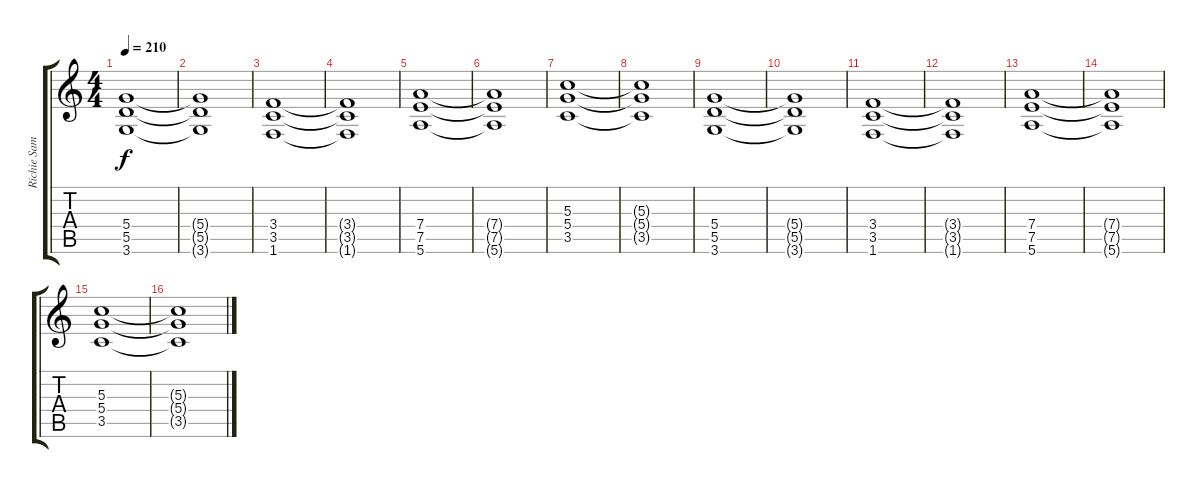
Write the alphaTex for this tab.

\track ("Richie Sambora" "Richie Sam") {instrument distortionguitar}
\staff {score tabs}
\tuning (E4 B3 G3 D3 A2 E2) {hide}
\ts (4 4)
\tempo 210
\clef g2
\ks c
(5.4 5.5 3.6).1{dy f} |
(5.4{t} 5.5{t} 3.6{t}).1 |
(3.4 3.5 1.6).1 |
(3.4{t} 3.5{t} 1.6{t}).1 |
(7.4 7.5 5.6).1 |
(7.4{t} 7.5{t} 5.6{t}).1 |
(5.3 5.4 3.5).1 |
(5.3{t} 5.4{t} 3.5{t}).1 |
(5.4 5.5 3.6).1 |
(5.4{t} 5.5{t} 3.6{t}).1 |
(3.4 3.5 1.6).1 |
(3.4{t} 3.5{t} 1.6{t}).1 |
(7.4 7.5 5.6).1 |
(7.4{t} 7.5{t} 5.6{t}).1 |
(5.3 5.4 3.5).1 |
(5.3{t} 5.4{t} 3.5{t}).1
